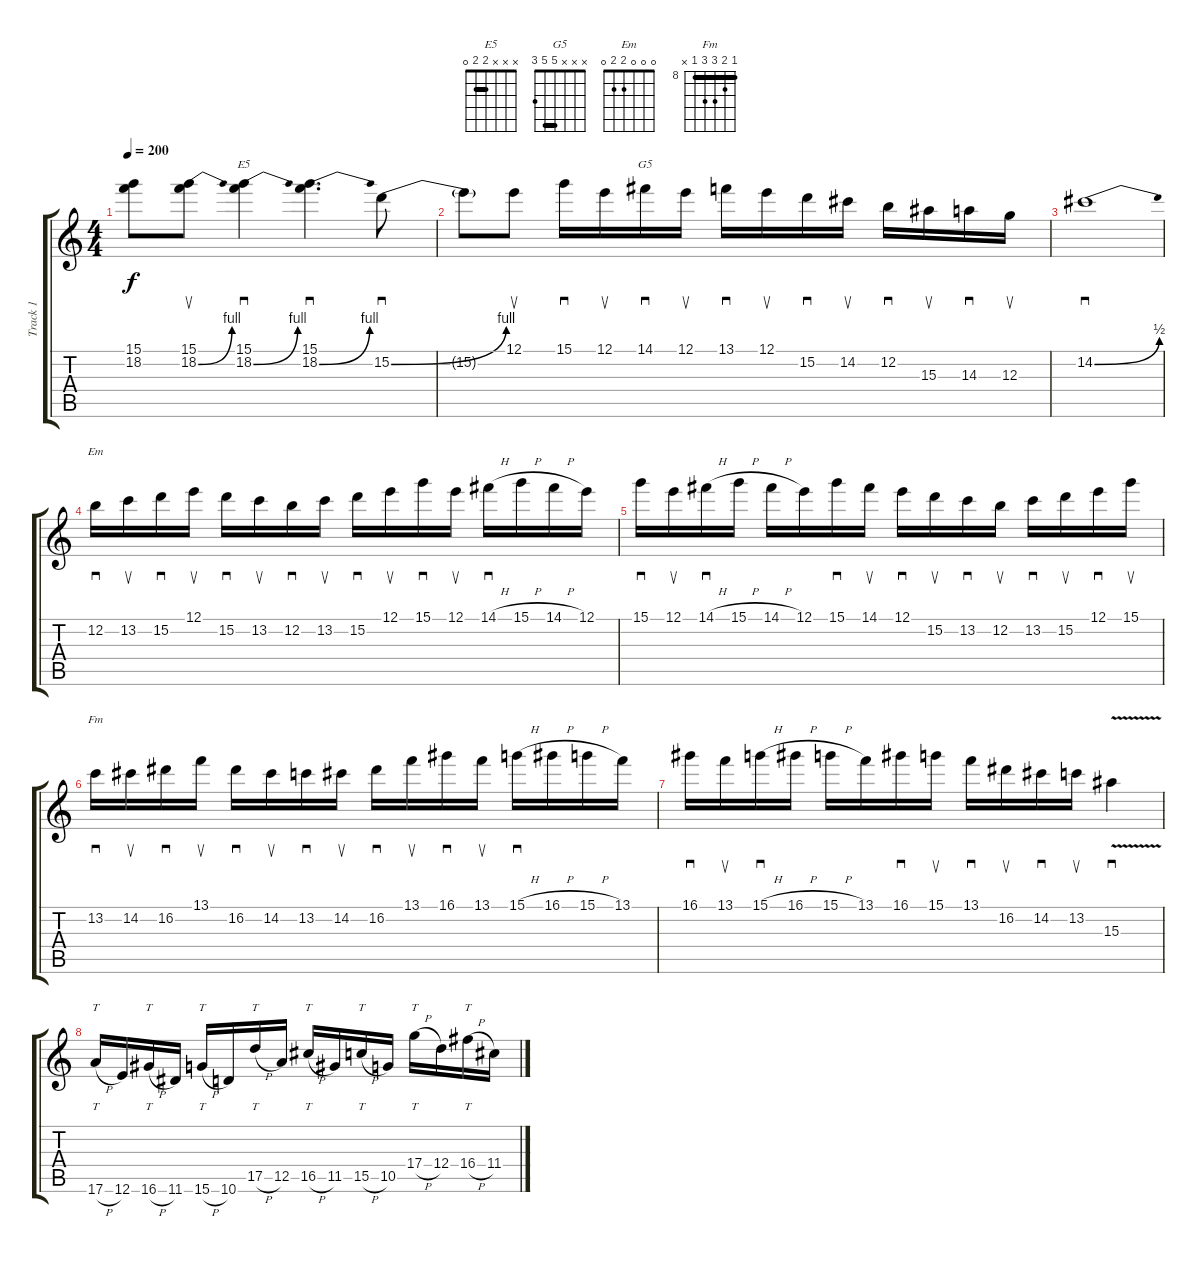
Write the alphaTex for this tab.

\track ("Track 1" "Track 1") {instrument acousticguitarsteel}
\staff {score tabs}
\tuning (E4 B3 G3 D3 A2 E2) {hide}
\chord ("E5" x x x 2 2 0) {barre 2}
\chord ("G5" x x x 5 5 3) {barre 5}
\chord ("Em" 0 0 0 2 2 0)
\chord ("Fm" 8 9 10 10 8 x) {firstfret 8 barre 8}
\ts (4 4)
\tempo 200
\clef g2
\ks c
(15.1{t} 18.2{t}).8{dy f} (15.1 18.2{be (bend 0 0 60 4)}).8{su} (15.1 18.2{be (bend 0 0 60 4)}).4{sd ch "E5"} (15.1 18.2{be (bend 0 0 60 4)}).4{d sd} 15.2{be (bend 0 0 60 4)}.8{sd} |
15.2{t}.8 12.1.8{su} 15.1.16{sd} 12.1.16{su} 14.1.16{sd ch "G5"} 12.1.16{su} 13.1.16{sd} 12.1.16{su} 15.2.16{sd} 14.2.16{su} 12.2.16{sd} 15.3.16{su} 14.3.16{sd} 12.3.16{su} |
14.2{be (bend 0 0 60 2)}.1{sd} |
12.2.16{sd ch "Em"} 13.2.16{su} 15.2.16{sd} 12.1.16{su} 15.2.16{sd} 13.2.16{su} 12.2.16{sd} 13.2.16{su} 15.2.16{sd} 12.1.16{su} 15.1.16{sd} 12.1.16{su} 14.1{h}.16{sd} 15.1{h}.16 14.1{h}.16 12.1.16 |
15.1.16{sd} 12.1.16{su} 14.1{h}.16{sd} 15.1{h}.16 14.1{h}.16 12.1.16 15.1.16{sd} 14.1.16{su} 12.1.16{sd} 15.2.16{su} 13.2.16{sd} 12.2.16{su} 13.2.16{sd} 15.2.16{su} 12.1.16{sd} 15.1.16{su} |
13.2.16{sd ch "Fm"} 14.2.16{su} 16.2.16{sd} 13.1.16{su} 16.2.16{sd} 14.2.16{su} 13.2.16{sd} 14.2.16{su} 16.2.16{sd} 13.1.16{su} 16.1.16{sd} 13.1.16{su} 15.1{h}.16{sd} 16.1{h}.16 15.1{h}.16 13.1.16 |
16.1.16{sd} 13.1.16{su} 15.1{h}.16{sd} 16.1{h}.16 15.1{h}.16 13.1.16 16.1.16{sd} 15.1.16{su} 13.1.16{sd} 16.2.16{su} 14.2.16{sd} 13.2.16{su} 15.3{v}.4{sd} |
17.6{h}.16{tt} 12.6.16 16.6{h}.16{tt} 11.6.16 15.6{h}.16{tt} 10.6.16 17.5{h}.16{tt} 12.5.16 16.5{h}.16{tt} 11.5.16 15.5{h}.16{tt} 10.5.16 17.4{h}.16{tt} 12.4.16 16.4{h}.16{tt} 11.4.16
